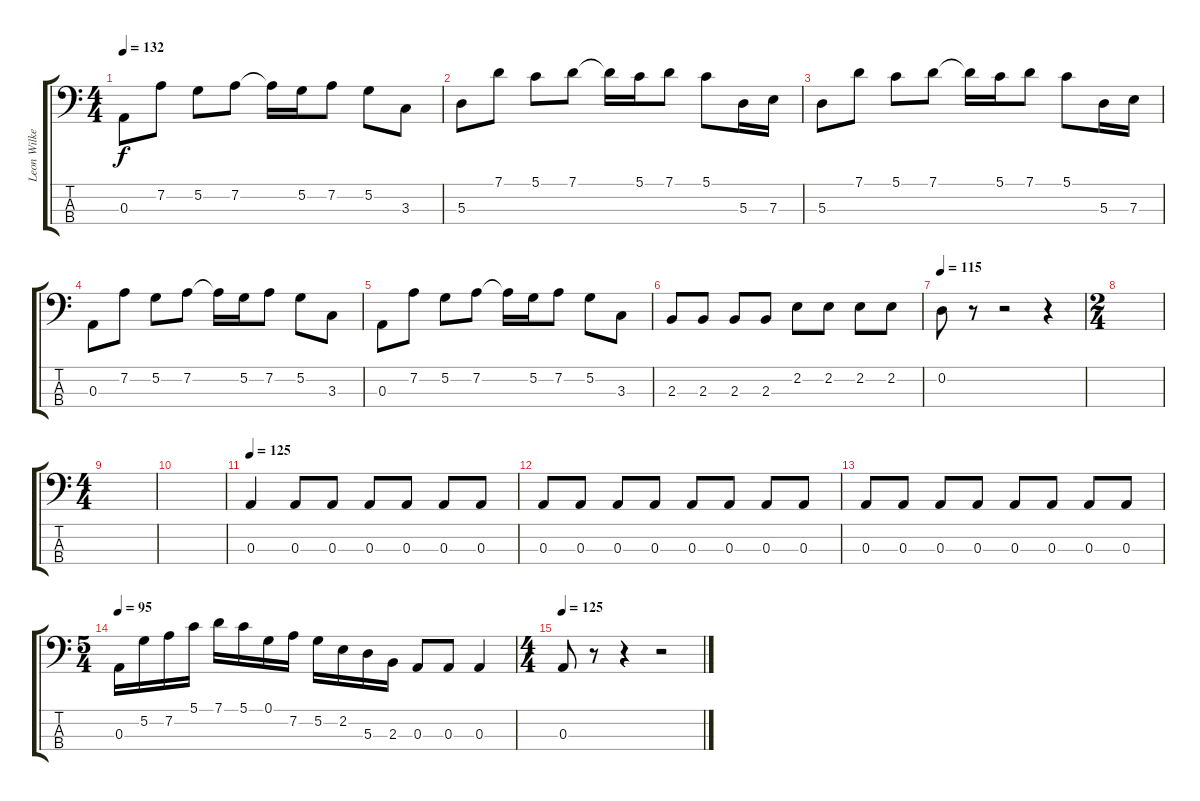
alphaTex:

\track ("Leon Wilkeson" "Leon Wilke") {instrument electricbasspick}
\staff {score tabs}
\tuning (G2 D2 A1 E1) {hide}
\ts (4 4)
\tempo 132
\clef f4
\ks c
0.3.8{dy f} 7.2.8 5.2.8 7.2.8 7.2{t}.16 5.2.16 7.2.8 5.2.8 3.3.8 |
5.3.8 7.1.8 5.1.8 7.1.8 7.1{t}.16 5.1.16 7.1.8 5.1.8 5.3.16 7.3.16 |
5.3.8 7.1.8 5.1.8 7.1.8 7.1{t}.16 5.1.16 7.1.8 5.1.8 5.3.16 7.3.16 |
0.3.8 7.2.8 5.2.8 7.2.8 7.2{t}.16 5.2.16 7.2.8 5.2.8 3.3.8 |
0.3.8 7.2.8 5.2.8 7.2.8 7.2{t}.16 5.2.16 7.2.8 5.2.8 3.3.8 |
2.3.8 2.3.8 2.3.8 2.3.8 2.2.8 2.2.8 2.2.8 2.2.8 |
\tempo 115
0.2.8 r.8 r.2 r.4 |
\ts (2 4)
|
\ts (4 4)
|
|
\tempo 125
0.3.4 0.3.8 0.3.8 0.3.8 0.3.8 0.3.8 0.3.8 |
0.3.8 0.3.8 0.3.8 0.3.8 0.3.8 0.3.8 0.3.8 0.3.8 |
0.3.8 0.3.8 0.3.8 0.3.8 0.3.8 0.3.8 0.3.8 0.3.8 |
\ts (5 4)
\tempo 95
0.3.16 5.2.16 7.2.16 5.1.16 7.1.16 5.1.16 0.1.16 7.2.16 5.2.16 2.2.16 5.3.16 2.3.16 0.3.8 0.3.8 0.3.4 |
\ts (4 4)
\tempo 125
0.3.8 r.8 r.4 r.2
